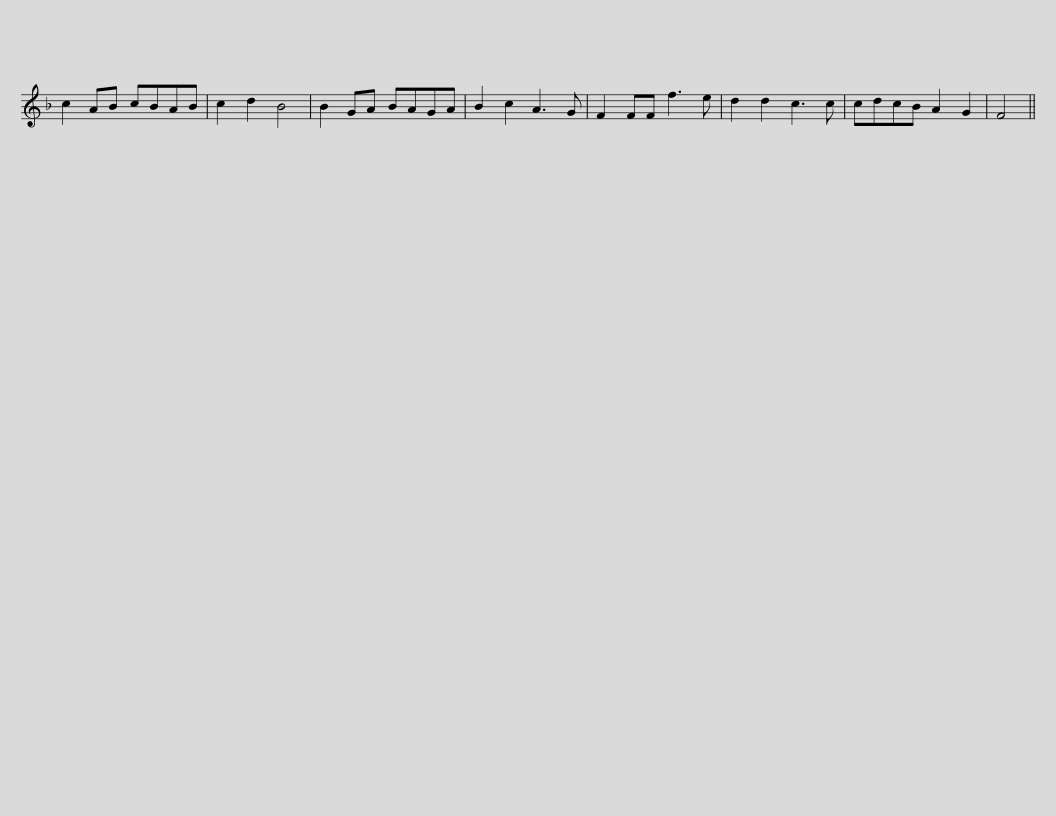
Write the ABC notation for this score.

X:1
L:1/8
M:none
I:linebreak $
K:F
V:1 treble
V:1
 c2 AB cBAB | c2 d2 B4 | B2 GA BAGA | B2 c2 A3 G | F2 FF f3 e | %5
 d2 d2 c3 c | cdcB A2 G2 | F4 || %8
